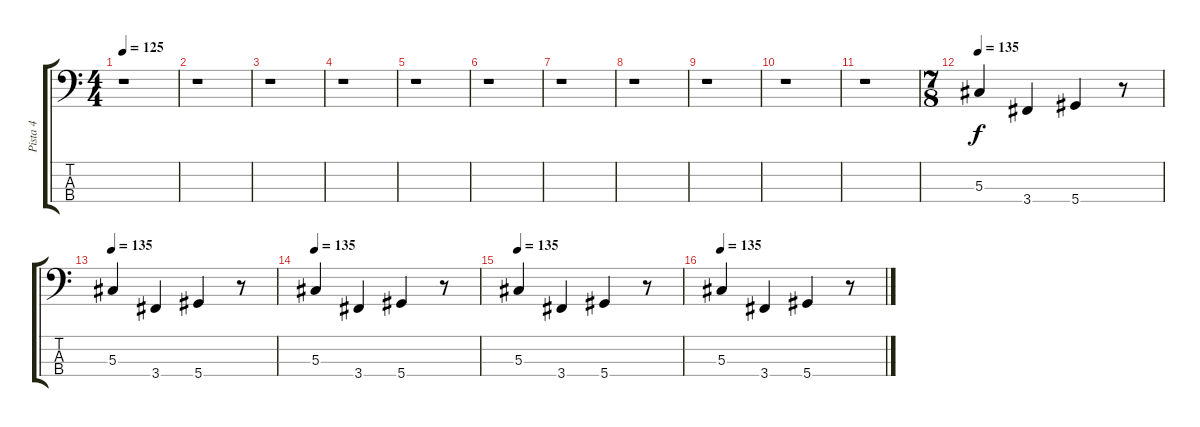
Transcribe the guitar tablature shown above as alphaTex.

\track ("Pista 4" "Pista 4") {instrument electricbassfinger}
\staff {score tabs}
\tuning (Gb2 Db2 Ab1 Eb1) {hide}
\ts (4 4)
\tempo 125
\clef f4
\ks c
r.1{dy f} |
r.1 |
r.1 |
r.1 |
r.1 |
r.1 |
r.1 |
r.1 |
r.1 |
r.1 |
r.1 |
\ts (7 8)
\tempo 135
5.3.4 3.4.4 5.4.4 r.8 |
\tempo 135
5.3.4 3.4.4 5.4.4 r.8 |
\tempo 135
5.3.4 3.4.4 5.4.4 r.8 |
\tempo 135
5.3.4 3.4.4 5.4.4 r.8 |
\tempo 135
5.3.4 3.4.4 5.4.4 r.8
